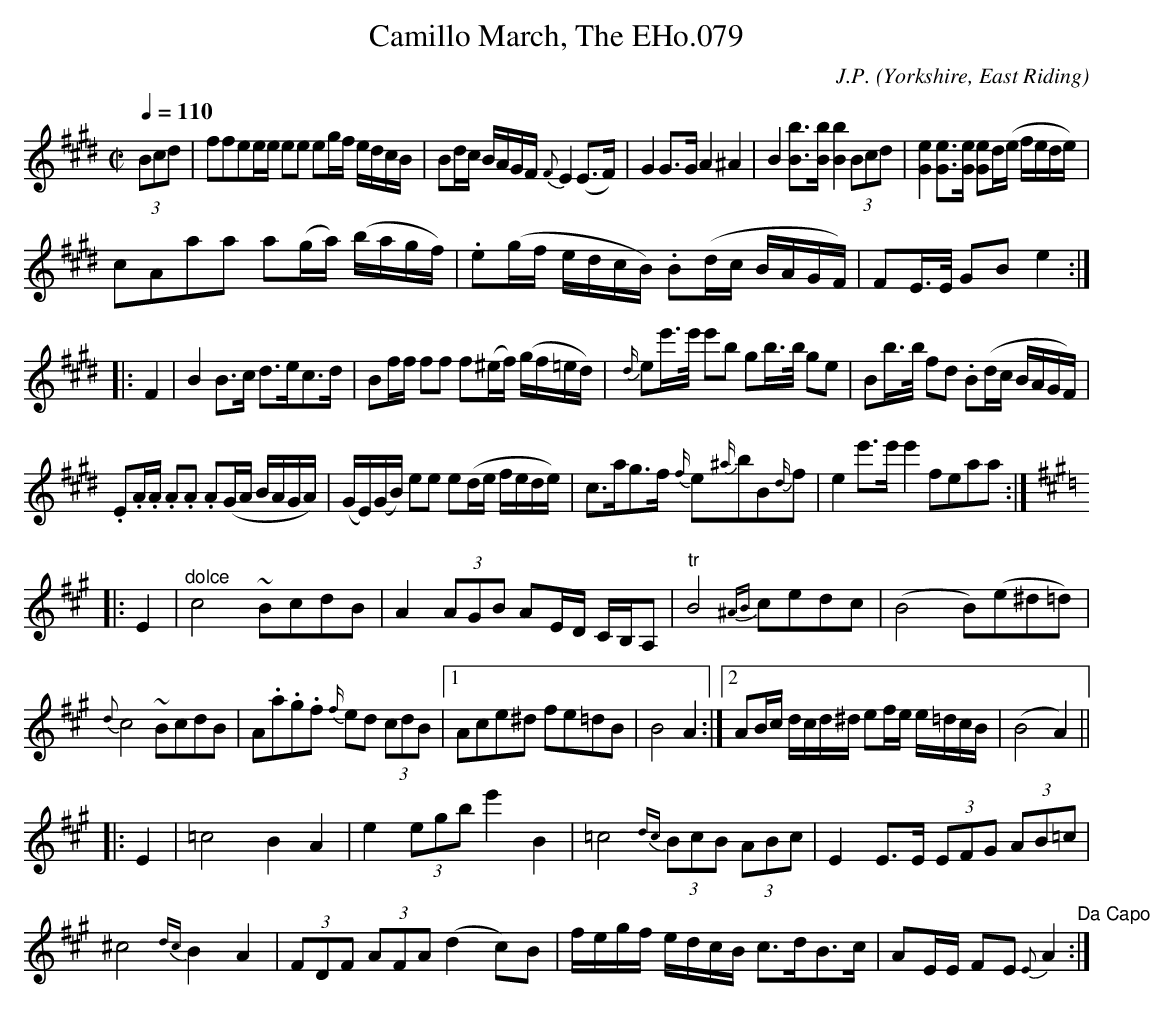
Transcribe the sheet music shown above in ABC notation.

X:1
T:Camillo March, The EHo.079
M:C|
L:1/8
Q:1/4=110
O:Yorkshire, East Riding
C:J.P.
K:E
(3Bcd|ffee/e/ ee eg/f/ e/d/c/B/|Bd/c/ B/A/G/F/ {F}E2 (E>F)|G2 G>G A2 ^A2|B2[bB]>[bB] [b2B2] (3Bcd|[e2G2][eG]>[eG] [eG]d/(e/ f/e/d/e/)|
cAaa a(g/a/) (b/a/g/f/)|.e(g/f/  e/d/c/B/) .B(d/c/ B/A/G/F/)|FE/>E/ GB e2:|
|:F2|B2 B>c d>ec>d|Bf/f/ ff f(^e/f/) (g/f/=e/d/)|{d/}ee'/>e'/ e'b gb/>b/ ge|Bb/>b/ fd .B(d/c/ B/A/G/F/)|
.E.A/.A/ .A.A .A(G/A/ B/A/G/A/)|(G/E/)(G/B/) ee e(d/e/ f/e/d/e/)|c>ag>f {f/}e{^a/}bB{d/}f|e2e'>e' e'2fermata:|
K:A
|:E2|"^dolce"c4~BcdB|A2 (3AGB AE/D/ C/B,/A,|"tr"B4 {^AB}cedc|(B4 B)(e^d=d)|
{d}c4 ~BcdB|A.a.g.f {f/}ed (3cdB|1Ace^d fe=dB|B4A2:|2AB/c/ d/c/d/^d/ ef/e/ e/=d/c/B/|(B4-A2)||
|:
E2|=c4B2A2|e2(3egbe'2B2|=c4 {dc}(3BcB (3ABc|E2E>E (3EFG (3AB=c|
^c4 {dc}B2A2|(3FDF (3AFA (d2 c)B|f/e/g/f/ e/d/c/B/ c>dB>c|AE/E/ FE {E}A2"Da Capo":|
